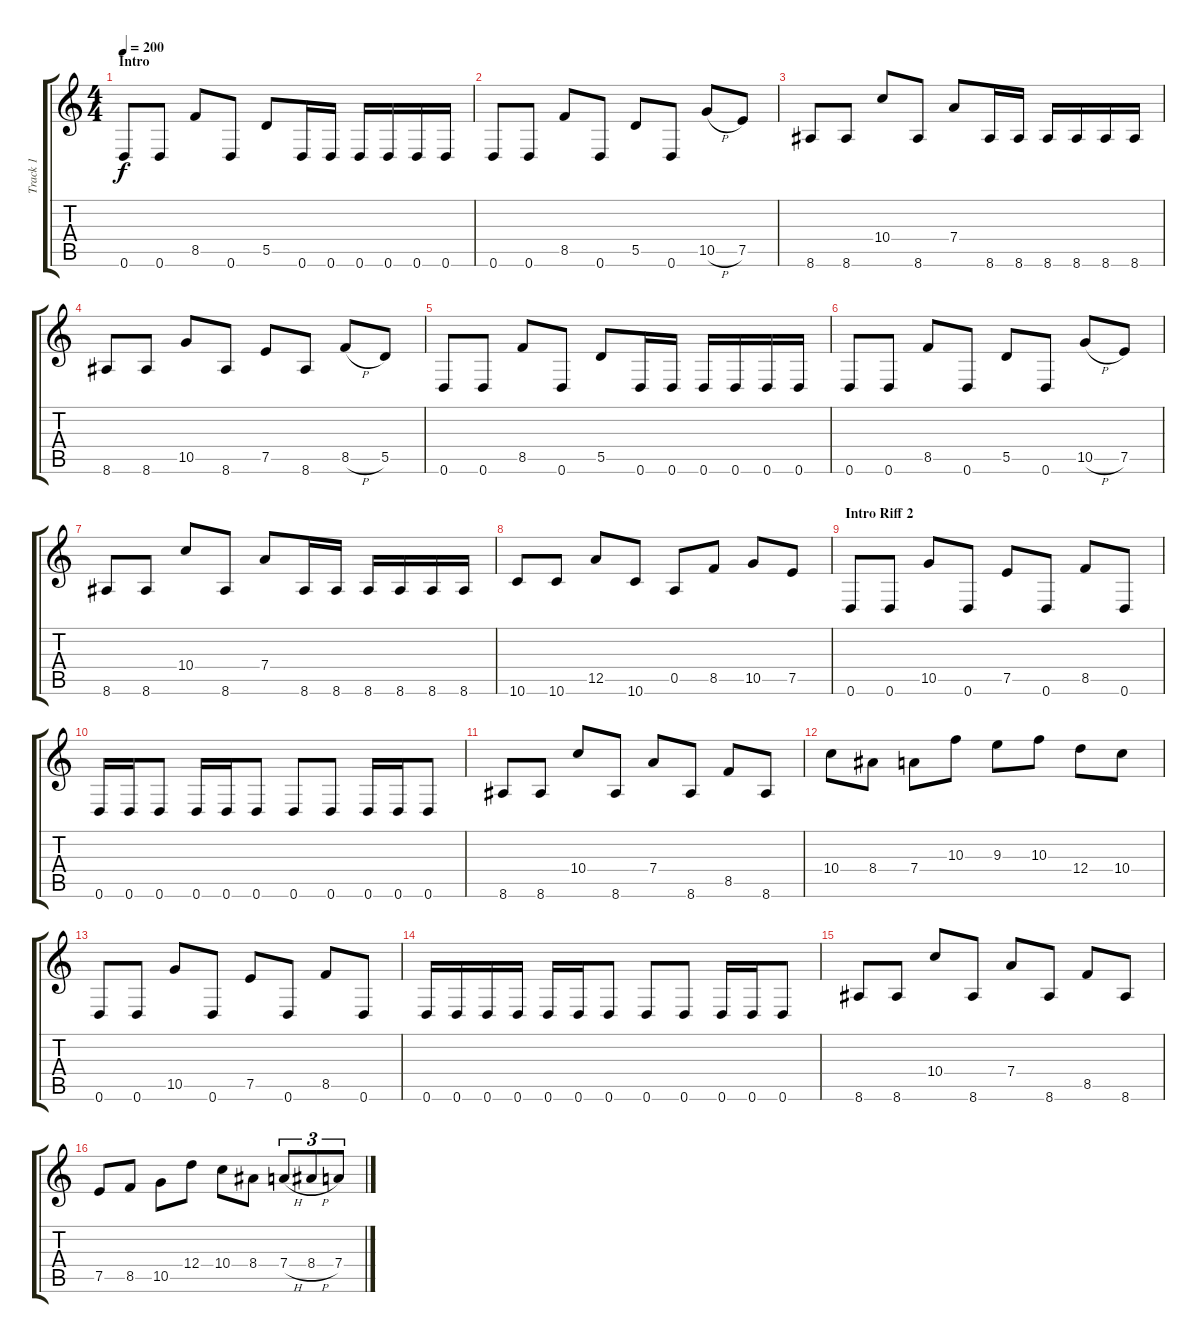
\track ("Track 1" "Track 1") {instrument distortionguitar}
\staff {score tabs}
\tuning (E4 B3 G3 D3 A2 D2) {hide}
\ts (4 4)
\section ("" "Intro")
\tempo 200
\clef g2
\ks c
0.6.8{dy f instrument distortionguitar} 0.6.8 8.5.8 0.6.8 5.5.8 0.6.16 0.6.16 0.6.16 0.6.16 0.6.16 0.6.16 |
0.6.8 0.6.8 8.5.8 0.6.8 5.5.8 0.6.8 10.5{h}.8 7.5.8 |
8.6.8 8.6.8 10.4.8 8.6.8 7.4.8 8.6.16 8.6.16 8.6.16 8.6.16 8.6.16 8.6.16 |
8.6.8 8.6.8 10.5.8 8.6.8 7.5.8 8.6.8 8.5{h}.8 5.5.8 |
0.6.8 0.6.8 8.5.8 0.6.8 5.5.8 0.6.16 0.6.16 0.6.16 0.6.16 0.6.16 0.6.16 |
0.6.8 0.6.8 8.5.8 0.6.8 5.5.8 0.6.8 10.5{h}.8 7.5.8 |
8.6.8 8.6.8 10.4.8 8.6.8 7.4.8 8.6.16 8.6.16 8.6.16 8.6.16 8.6.16 8.6.16 |
10.6.8 10.6.8 12.5.8 10.6.8 0.5.8 8.5.8 10.5.8 7.5.8 |
\section ("" "Intro Riff 2")
0.6.8 0.6.8 10.5.8 0.6.8 7.5.8 0.6.8 8.5.8 0.6.8 |
0.6.16 0.6.16 0.6.8 0.6.16 0.6.16 0.6.8 0.6.8 0.6.8 0.6.16 0.6.16 0.6.8 |
8.6.8 8.6.8 10.4.8 8.6.8 7.4.8 8.6.8 8.5.8 8.6.8 |
10.4.8 8.4.8 7.4.8 10.3.8 9.3.8 10.3.8 12.4.8 10.4.8 |
0.6.8 0.6.8 10.5.8 0.6.8 7.5.8 0.6.8 8.5.8 0.6.8 |
0.6.16 0.6.16 0.6.16 0.6.16 0.6.16 0.6.16 0.6.8 0.6.8 0.6.8 0.6.16 0.6.16 0.6.8 |
8.6.8 8.6.8 10.4.8 8.6.8 7.4.8 8.6.8 8.5.8 8.6.8 |
7.5.8 8.5.8 10.5.8 12.4.8 10.4.8 8.4.8 7.4{h}.8{tu (3 2)} 8.4{h}.8{tu (3 2)} 7.4.8{tu (3 2)}
